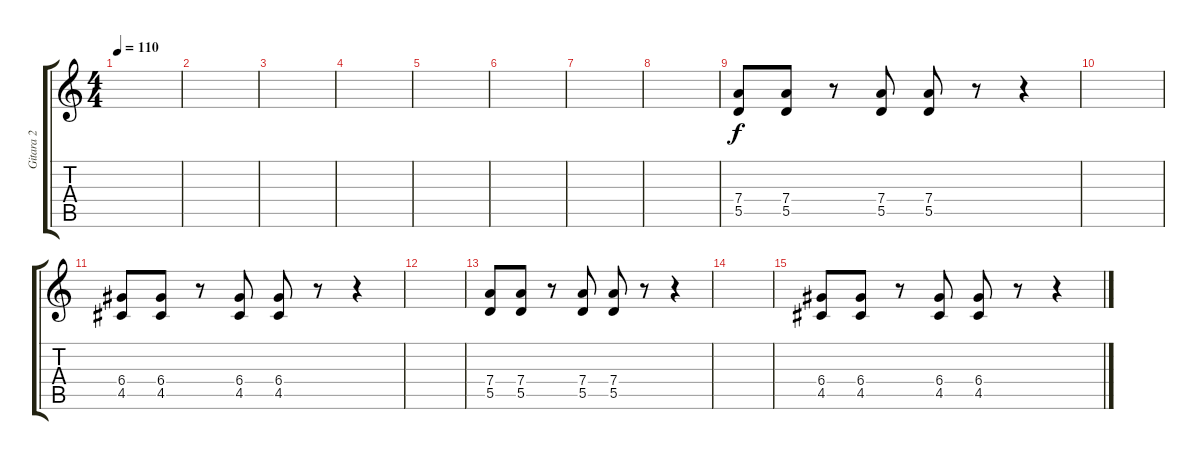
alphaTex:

\track ("Gitara 2" "Gitara 2") {instrument distortionguitar}
\staff {score tabs}
\tuning (E4 B3 G3 D3 A2 E2) {hide}
\ts (4 4)
\tempo 110
\clef g2
\ks c
|
|
|
|
|
|
|
|
(7.4 5.5).8 (7.4 5.5).8 r.8 (7.4 5.5).8 (7.4 5.5).8 r.8 r.4 |
|
(6.4 4.5).8 (6.4 4.5).8 r.8 (6.4 4.5).8 (6.4 4.5).8 r.8 r.4 |
|
(7.4 5.5).8 (7.4 5.5).8 r.8 (7.4 5.5).8 (7.4 5.5).8 r.8 r.4 |
|
(6.4 4.5).8 (6.4 4.5).8 r.8 (6.4 4.5).8 (6.4 4.5).8 r.8 r.4
